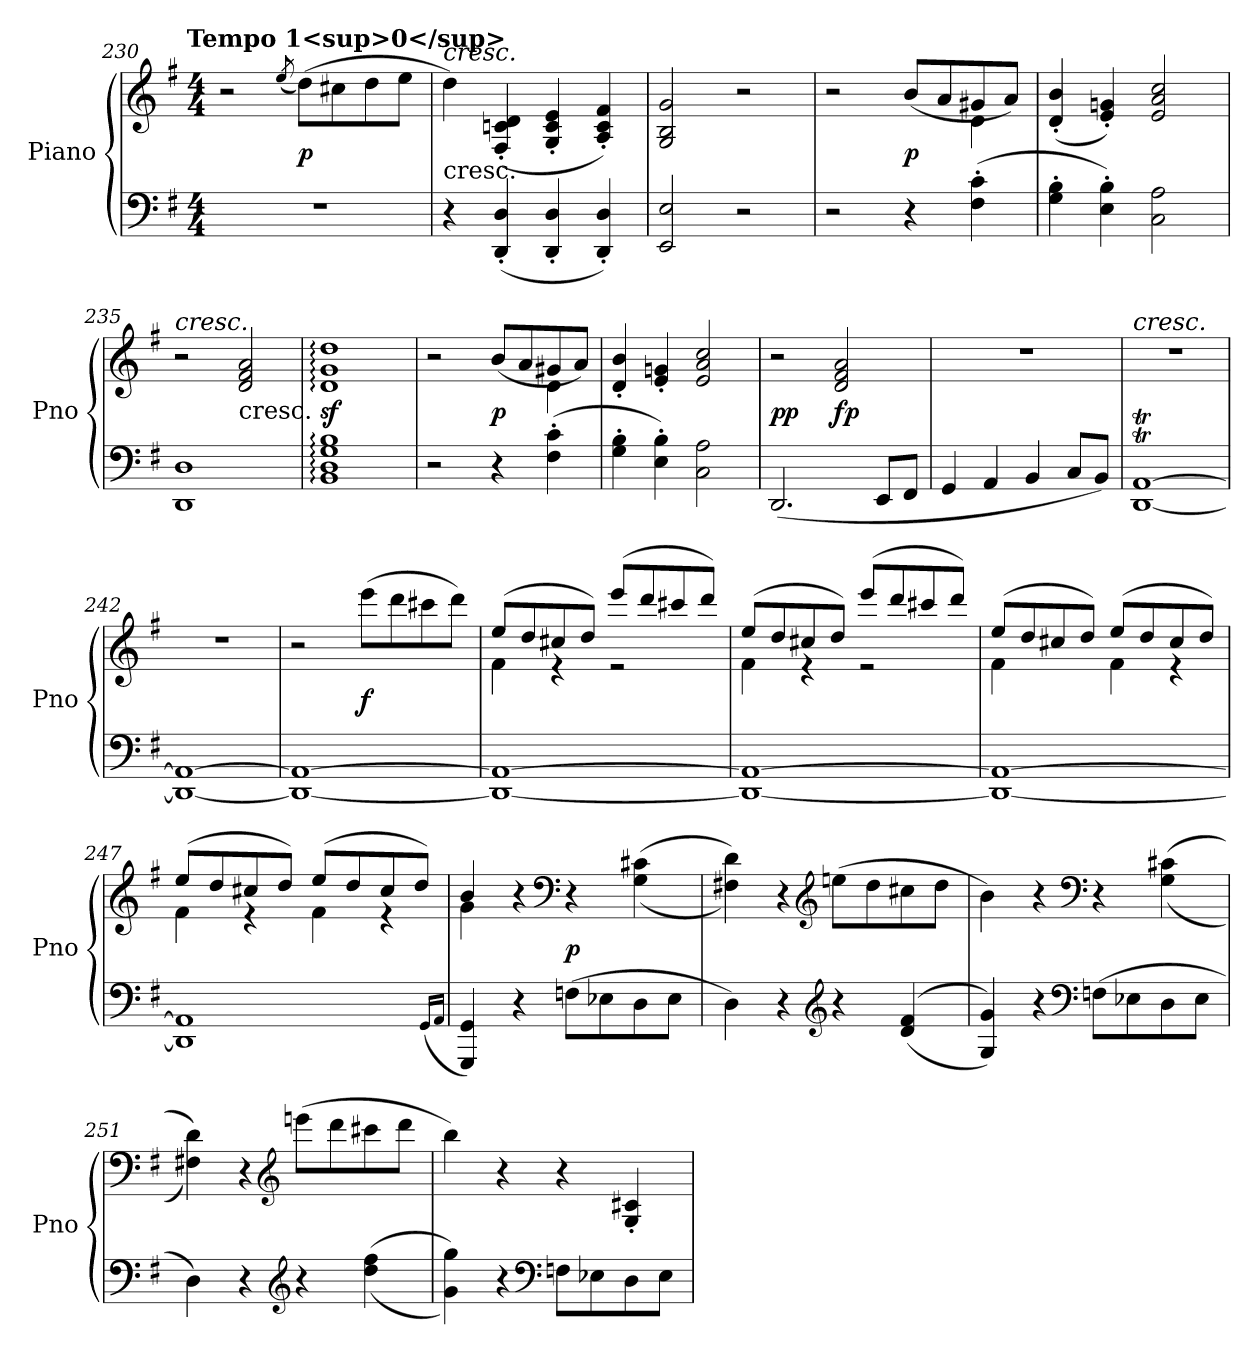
**kern	**kern	**dynam
*part1	*part1	*part1
*staff2	*staff1	*staff1/2
*I"Piano	*	*
*I'Pno	*	*
*clefF4	*clefG2	*
*k[f#]	*k[f#]	*
*G:	*G:	*
!!LO:TX:omd:t=Tempo 1<sup>0</sup>
*M4/4	*M4/4	*
=230	=230	=230
1r	2r	.
.	(8qee	.
.	(8ddL)	p
.	8cc#X	.
.	8dd	.
.	8eeJ	.
=231	=231	=231
!	!LO:TX:c:t=cresc.	!
!	!LO:TX:a:i:t=cresc.	!
4r	4dd)	.
(4DD' 4D'	(4F#' 4cn' 4d'	.
4DD' 4D'	4G' 4c' 4e'	.
4DD' 4D')	4A' 4c' 4f#')	.
=232	=232	=232
2EE 2E	2G 2B 2g	.
2r	2r	.
=233	=233	=233
*	*MM56	*
*	*^	*
2r	2r	2.ryy	.
4r	(>8bL	.	p
.	8a	.	.
(4F#' 4c'	8g#X	4d	.
.	8aJ)	.	.
*	*v	*v	*
=234	=234	=234
4G' 4B'	(4d' 4b'	.
4E' 4B')	4e' 4gn')	.
2C 2A	2e 2a 2cc	.
=235	=235	=235
!	!LO:TX:a:i:t=cresc.	!
1DD 1D	2r	.
!	!LO:TX:c:t=cresc.	!
.	2d 2f# 2a	.
=236	=236	=236
1BB: 1D: 1G: 1B:	1d: 1g: 1dd:	sf
=237	=237	=237
*	*^	*
2r	2r	2.ryy	.
4r	(>8bL	.	p
.	8a	.	.
(4F#' 4c'	8g#X	4d	.
.	8aJ)	.	.
*	*v	*v	*
=238	=238	=238
4G' 4B'	4d' 4b'	.
4E' 4B')	4e' 4gn'	.
2C 2A	2e 2a 2cc	.
=239	=239	=239
(2.DD	2r	pp
.	2d 2f# 2a	fp
8EEL	.	.
8FF#J	.	.
=240	=240	=240
4GG	1r	.
4AA	.	.
4BB	.	.
8CL	.	.
8BBJ)	.	.
=241	=241	=241
!	!LO:TX:a:i:t=cresc.	!
[1DDT [1AAT	1r	.
=242	=242	=242
1DD_ 1AA_	1r	.
=243	=243	=243
1DD_ 1AA_	2r	.
.	(8eeeL	f
.	8ddd	.
.	8ccc#X	.
.	8dddJ)	.
=244	=244	=244
*	*^	*
1DD_TTT 1AA_TTT	(8eeL	4f#	.
.	8dd	.	.
.	8cc#X	4r	.
.	8ddJ)	.	.
.	(8eeeL	2r	.
.	8ddd	.	.
.	8ccc#X	.	.
.	8dddJ)	.	.
=245	=245	=245	=245
1DD_ 1AA_	(8eeL	4f#	.
.	8dd	.	.
.	8cc#X	4r	.
.	8ddJ)	.	.
.	(8eeeL	2r	.
.	8ddd	.	.
.	8ccc#X	.	.
.	8dddJ)	.	.
=246	=246	=246	=246
1DD_ 1AA_	(8eeL	4f#	.
.	8dd	.	.
.	8cc#X	4ryy	.
.	8ddJ)	.	.
.	(8eeL	4f#	.
.	8dd	.	.
.	8cc#	4r	.
.	8ddJ)	.	.
=247	=247	=247	=247
1DD] 1AA]	(8eeL	4f#	.
.	8dd	.	.
.	8cc#X	4r	.
.	8ddJ)	.	.
.	(8eeL	4f#	.
.	8dd	.	.
.	8cc#	4r	.
.	8ddJ)	.	.
(16qGGLL	.	.	.
16qAAJJ	.	.	.
=248	=248	=248	=248
4GGG 4GG)	4b	4g	.
4r	2.ryy	4r	.
*	*clefF4	*	*
(8FnL	.	4r	p
8E-X	.	.	.
8D	.	(<(<4G 4c#X	.
8E-J	.	.	.
*	*v	*v	*
=249	=249	=249
4D)	4F#X 4d))	.
4r	4r	.
*clefG2	*clefG2	*
4r	(8eenL	.
.	8dd	.
(<(>4d 4f#	8cc#X	.
.	8ddJ	.
=250	=250	=250
4G 4g))	4b)	.
4r	4r	.
*clefF4	*clefF4	*
(8FnL	4r	.
8E-X	.	.
8D	(<(>4G 4c#X	.
8E-J	.	.
=251	=251	=251
4D)	4F#X 4d))	.
4r	4r	.
*clefG2	*clefG2	*
4r	(8eeenL	.
.	8ddd	.
(<(<4dd\ 4ff#\	8ccc#X	.
.	8dddJ	.
=252	=252	=252
4g 4gg))	4bb)	.
4r	4r	.
*clefF4	*	*
8FnL	4r	.
8E-X	.	.
8D	4G' 4c#X'	.
8E-J	.	.
=	=	=
*-	*-	*-
